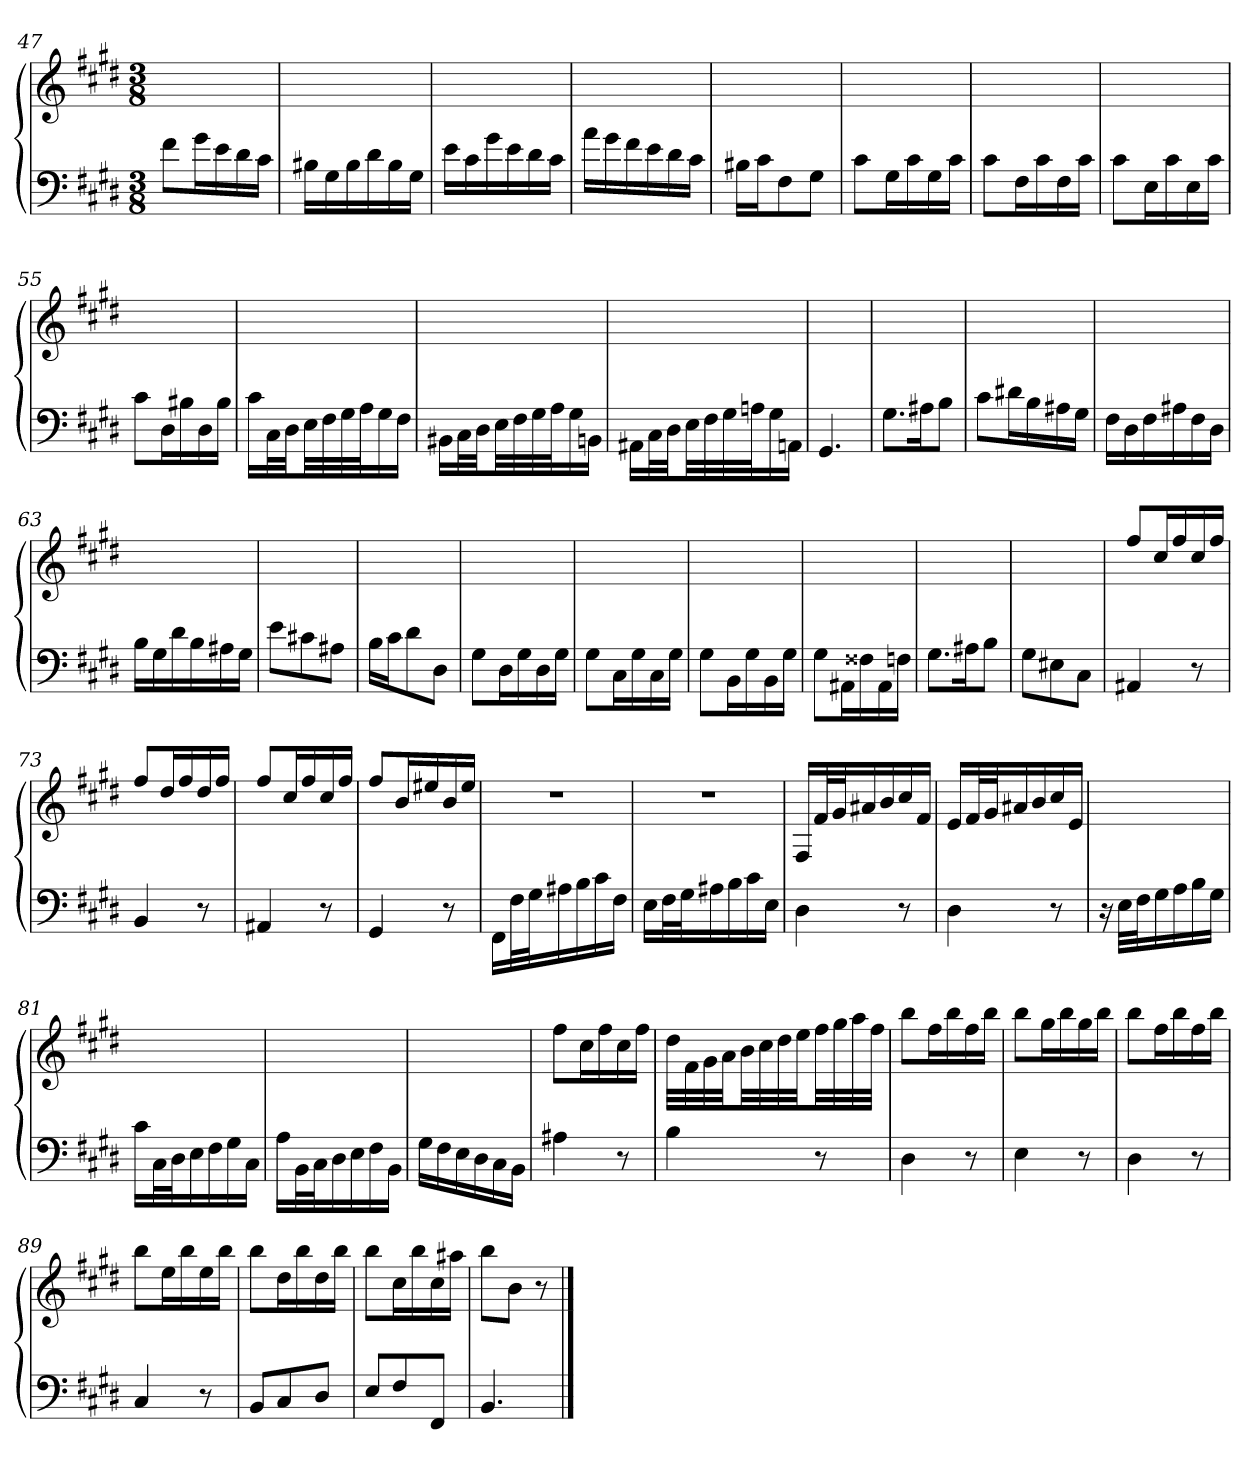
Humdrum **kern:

**kern	**kern
*part2	*part1
*staff2	*staff1
*clefF4	*clefG2
*k[f#c#g#d#]	*k[f#c#g#d#]
*E:	*E:
*M3/8	*M3/8
=47	=47
8f#\L	4.ryy
16g#\L	.
16e\	.
16d#\	.
16c#\JJ	.
!!LO:LB:g=z
=48	=48
16B#X\LL	4.ryy
16G#\	.
16B#\	.
16d#\	.
16B#\	.
16G#\JJ	.
=49	=49
16e\LL	4.ryy
16c#\	.
16g#\	.
16e\	.
16d#\	.
16c#\JJ	.
=50	=50
16a\LL	4.ryy
16g#\	.
16f#\	.
16e\	.
16d#\	.
16c#\JJ	.
=51	=51
16B#X\LL	4.ryy
16c#\J	.
8F#\	.
8G#\J	.
=52	=52
8c#\L	4.ryy
16G#\L	.
16c#\	.
16G#\	.
16c#\JJ	.
=53	=53
8c#\L	4.ryy
16F#\L	.
16c#\	.
16F#\	.
16c#\JJ	.
=54	=54
8c#\L	4.ryy
16E\L	.
16c#\	.
16E\	.
16c#\JJ	.
=55	=55
8c#\L	4.ryy
16D#\L	.
16B#X\	.
16D#\	.
16B#\JJ	.
!!LO:PB:g=z
=56	=56
16c#\LL	4.ryy
32C#\L	.
32D#\JJ	.
32E\LL	.
32F#\	.
32G#\	.
32A\J	.
16G#\	.
16F#\JJ	.
=57	=57
16BB#X\LL	4.ryy
32C#\L	.
32D#\JJ	.
32E\LL	.
32F#\	.
32G#\	.
32A\J	.
16G#\	.
16BBn\JJ	.
=58	=58
16AA#X\LL	4.ryy
32C#\L	.
32D#\JJ	.
32E\LL	.
32F#\	.
32G#\	.
32An\J	.
16G#\	.
16AAn\JJ	.
=59	=59
4.GG#/	4.ryy
=60	=60
8.G#\L	4.ryy
16A#X\k	.
8B\J	.
=61	=61
8c#\L	4.ryy
16d#X\L	.
16B\	.
16A#X\	.
16G#\JJ	.
=62	=62
16F#\LL	4.ryy
16D#\	.
16F#\	.
16A#X\	.
16F#\	.
16D#\JJ	.
=63	=63
16B\LL	4.ryy
16G#\	.
16d#\	.
16B\	.
16A#X\	.
16G#\JJ	.
!!LO:LB:g=z
=64	=64
8e\L	4.ryy
8c#X\	.
8A#X\J	.
=65	=65
16B\LL	4.ryy
16c#\J	.
8d#\	.
8D#\J	.
=66	=66
8G#\L	4.ryy
16D#\L	.
16G#\	.
16D#\	.
16G#\JJ	.
=67	=67
8G#\L	4.ryy
16C#\L	.
16G#\	.
16C#\	.
16G#\JJ	.
=68	=68
8G#\L	4.ryy
16BB\L	.
16G#\	.
16BB\	.
16G#\JJ	.
=69	=69
8G#\L	4.ryy
16AA#X\L	.
16F##X\	.
16AA#\	.
16F\JJ	.
=70	=70
8.G#\L	4.ryy
16A#X\k	.
8B\J	.
=71	=71
8G#\L	4.ryy
8E#X\	.
8C#\J	.
=72	=72
4AA#X/	8ff#!/L
.	16cc#!/L
.	16ff#!/
8r	16cc#!/
.	16ff#!/JJ
=73	=73
4BB/	8ff#!/L
.	16dd#!/L
.	16ff#!/
8r	16dd#!/
.	16ff#!/JJ
!!LO:LB:g=z
=74	=74
4AA#X/	8ff#!/L
.	16cc#!/L
.	16ff#!/
8r	16cc#!/
.	16ff#!/JJ
=75	=75
4GG#/	8ff#!/L
.	16b!/L
.	16ee#X!/
8r	16b!/
.	16ee#!/JJ
=76	=76
16FF#\LL	4.r
32F#\L	.
32G#\J	.
16A#X\	.
16B\	.
16c#\	.
16F#\JJ	.
=77	=77
16E\LL	4.r
32F#\L	.
32G#\J	.
16A#X\	.
16B\	.
16c#\	.
16E\JJ	.
=78	=78
4D#\	16F#/LL
.	32f#/L
.	32g#/J
.	16a#X/
.	16b/
8r	16cc#/
.	16f#/JJ
=79	=79
4D#\	16e/LL
.	32f#/L
.	32g#/J
.	16a#X/
.	16b/
8r	16cc#/
.	16e/JJ
=80	=80
16r	4.ryy
32E\LLL	.
32F#\J	.
16G#\	.
16A\	.
16B\	.
16G#\JJ	.
=81	=81
16c#\LL	4.ryy
32C#\L	.
32D#\J	.
16E\	.
16F#\	.
16G#\	.
16C#\JJ	.
!!LO:LB:g=z
=82	=82
16A\LL	4.ryy
32BB\L	.
32C#\J	.
16D#\	.
16E\	.
16F#\	.
16BB\JJ	.
=83	=83
16G#\LL	4.ryy
16F#\	.
16E\	.
16D#\	.
16C#\	.
16BB\JJ	.
=84	=84
4A#X\	8ff#!\L
.	16cc#!\L
.	16ff#!\
8r	16cc#!\
.	16ff#!\JJ
=85	=85
4B\	32dd#!\LLL
.	32f#!\
.	32g#!\
.	32a!\JJ
.	32b!\LL
.	32cc#!\
.	32dd#!\
.	32ee!\JJ
8r	32ff#!\LL
.	32gg#!\
.	32aa!\
.	32ff#!\JJJ
=86	=86
4D#\	8bb!\L
.	16ff#!\L
.	16bb!\
8r	16ff#!\
.	16bb!\JJ
!!LO:LB:g=z
=87	=87
4E\	8bb!\L
.	16gg#!\L
.	16bb!\
8r	16gg#!\
.	16bb!\JJ
=88	=88
4D#\	8bb!\L
.	16ff#!\L
.	16bb!\
8r	16ff#!\
.	16bb!\JJ
=89	=89
4C#/	8bb!\L
.	16ee!\L
.	16bb!\
8r	16ee!\
.	16bb!\JJ
=90	=90
8BB/L	8bb!\L
8C#/	16dd#!\L
.	16bb!\
8D#/J	16dd#!\
.	16bb!\JJ
=91	=91
8E/L	8bb!\L
8F#/	16cc#!\L
.	16bb!\
8FF#/J	16cc#!\
.	16aa#X!\JJ
=92	=92
4.BB/	8bb\L
.	8b\J
.	8r
==	==
*-	*-
